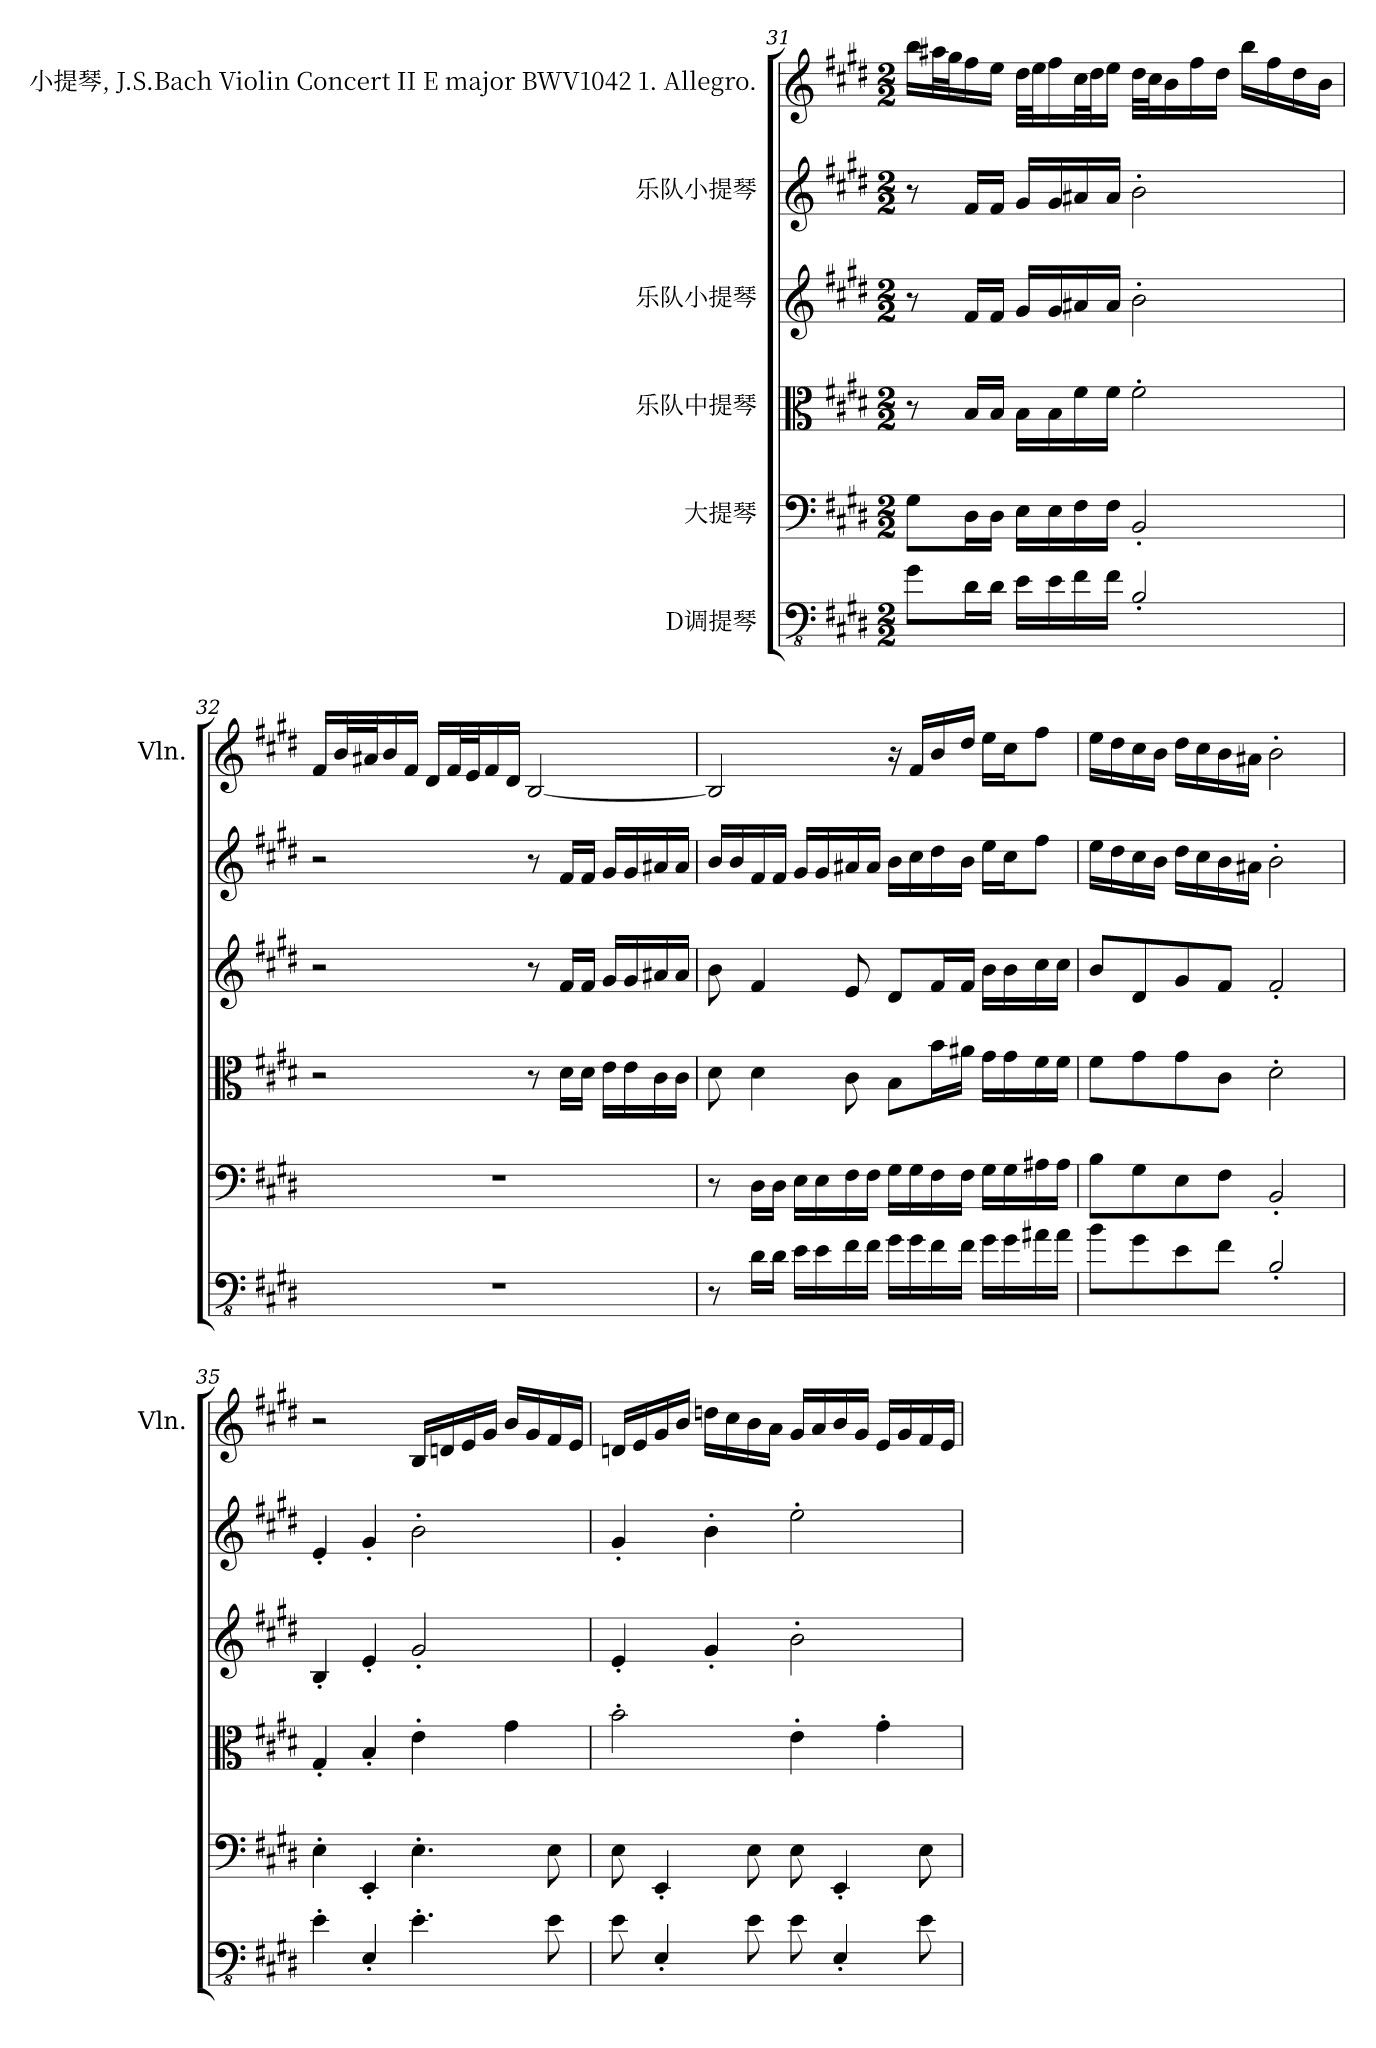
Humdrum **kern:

**kern	**kern	**kern	**kern	**kern	**kern
*part6	*part5	*part4	*part3	*part2	*part1
*staff6	*staff5	*staff4	*staff3	*staff2	*staff1
*I"D调提琴	*I"大提琴	*I"乐队中提琴	*I"乐队小提琴	*I"乐队小提琴	*I"小提琴, J.S.Bach Violin Concert II E major BWV1042 1. Allegro.
*	*	*	*	*	*I'Vln.
!!LO:LB:g=z
*clefFv4	*clefF4	*clefC3	*clefG2	*clefG2	*clefG2
*ITrd7c12	*	*	*	*	*
*k[f#c#g#d#]	*k[f#c#g#d#]	*k[f#c#g#d#]	*k[f#c#g#d#]	*k[f#c#g#d#]	*k[f#c#g#d#]
*M2/2	*M2/2	*M2/2	*M2/2	*M2/2	*M2/2
=31	=31	=31	=31	=31	=31
8GG#\L	8G#\L	8r	8r	8r	16bb\LL
.	.	.	.	.	32aa#X\L
.	.	.	.	.	32gg#\J
16DD#\L	16D#\L	16B/LL	16f#/LL	16f#/LL	16ff#\
16DD#\JJ	16D#\JJ	16B/JJ	16f#/JJ	16f#/JJ	16ee\JJ
16EE\LL	16E\LL	16B\LL	16g#/LL	16g#/LL	32dd#\LLL
.	.	.	.	.	32ee\J
16EE\	16E\	16B\	16g#/	16g#/	16ff#\
16FF#\	16F#\	16f#\	16a#X/	16a#X/	32cc#\L
.	.	.	.	.	32dd#\J
16FF#\JJ	16F#\JJ	16f#\JJ	16a#/JJ	16a#/JJ	16ee\JJ
2BBB'/	2BB'/	2f#'\	2b'\	2b'\	32dd#\LLL
.	.	.	.	.	32cc#\J
.	.	.	.	.	16b\
.	.	.	.	.	16ff#\
.	.	.	.	.	16dd#\JJ
.	.	.	.	.	16bb\LL
.	.	.	.	.	16ff#\
.	.	.	.	.	16dd#\
.	.	.	.	.	16b\JJ
=32	=32	=32	=32	=32	=32
1r	1r	2r	2r	2r	16f#/LL
.	.	.	.	.	32b/L
.	.	.	.	.	32a#X/J
.	.	.	.	.	16b/
.	.	.	.	.	16f#/JJ
.	.	.	.	.	16d#/LL
.	.	.	.	.	32f#/L
.	.	.	.	.	32e/J
.	.	.	.	.	16f#/
.	.	.	.	.	16d#/JJ
.	.	8r	8r	8r	[2B/
.	.	16d#\LL	16f#/LL	16f#/LL	.
.	.	16d#\JJ	16f#/JJ	16f#/JJ	.
.	.	16e\LL	16g#/LL	16g#/LL	.
.	.	16e\	16g#/	16g#/	.
.	.	16c#\	16a#X/	16a#X/	.
.	.	16c#\JJ	16a#/JJ	16a#/JJ	.
!!LO:PB:g=z
=33	=33	=33	=33	=33	=33
8r	8r	8d#\	8b\	16b/LL	2B/]
.	.	.	.	16b/	.
16DD#\LL	16D#\LL	4d#\	4f#/	16f#/	.
16DD#\JJ	16D#\JJ	.	.	16f#/JJ	.
16EE\LL	16E\LL	.	.	16g#/LL	.
16EE\	16E\	.	.	16g#/	.
16FF#\	16F#\	8c#\	8e/	16a#X/	.
16FF#\JJ	16F#\JJ	.	.	16a#/JJ	.
16GG#\LL	16G#\LL	8B\L	8d#/L	16b\LL	16r
16GG#\	16G#\	.	.	16cc#\	16f#/LL
16FF#\	16F#\	16b\L	16f#/L	16dd#\	16b/
16FF#\JJ	16F#\JJ	16a#X\JJ	16f#/JJ	16b\JJ	16dd#/JJ
16GG#\LL	16G#\LL	16g#\LL	16b\LL	16ee\LL	16ee\LL
16GG#\	16G#\	16g#\	16b\	16cc#\J	16cc#\J
16AA#X\	16A#X\	16f#\	16cc#\	8ff#\J	8ff#\J
16AA#\JJ	16A#\JJ	16f#\JJ	16cc#\JJ	.	.
=34	=34	=34	=34	=34	=34
8BB\L	8B\L	8f#\L	8b/L	16ee\LL	16ee\LL
.	.	.	.	16dd#\	16dd#\
8GG#\	8G#\	8g#\	8d#/	16cc#\	16cc#\
.	.	.	.	16b\JJ	16b\JJ
8EE\	8E\	8g#\	8g#/	16dd#\LL	16dd#\LL
.	.	.	.	16cc#\	16cc#\
8FF#\J	8F#\J	8c#\J	8f#/J	16b\	16b\
.	.	.	.	16a#X\JJ	16a#X\JJ
2BBB'/	2BB'/	2d#'\	2f#'/	2b'\	2b'\
=35	=35	=35	=35	=35	=35
4EE'\	4E'\	4G#'/	4B'/	4e'/	2r
4EEE'/	4EE'/	4B'/	4e'/	4g#'/	.
4.EE'\	4.E'\	4e'\	2g#'/	2b'\	16B/LL
.	.	.	.	.	16dn/
.	.	.	.	.	16e/
.	.	.	.	.	16g#/JJ
.	.	4g#\	.	.	16b/LL
.	.	.	.	.	16g#/
8EE\	8E\	.	.	.	16f#/
.	.	.	.	.	16e/JJ
!!LO:LB:g=z
=36	=36	=36	=36	=36	=36
8EE\	8E\	2b'\	4e'/	4g#'/	16dn/LL
.	.	.	.	.	16e/
4EEE'/	4EE'/	.	.	.	16g#/
.	.	.	.	.	16b/JJ
.	.	.	4g#'/	4b'\	16ddn\LL
.	.	.	.	.	16cc#\
8EE\	8E\	.	.	.	16b\
.	.	.	.	.	16a\JJ
8EE\	8E\	4e'\	2b'\	2ee'\	16g#/LL
.	.	.	.	.	16a/
4EEE'/	4EE'/	.	.	.	16b/
.	.	.	.	.	16g#/JJ
.	.	4g#'\	.	.	16e/LL
.	.	.	.	.	16g#/
8EE\	8E\	.	.	.	16f#/
.	.	.	.	.	16e/JJ
=	=	=	=	=	=
*-	*-	*-	*-	*-	*-
